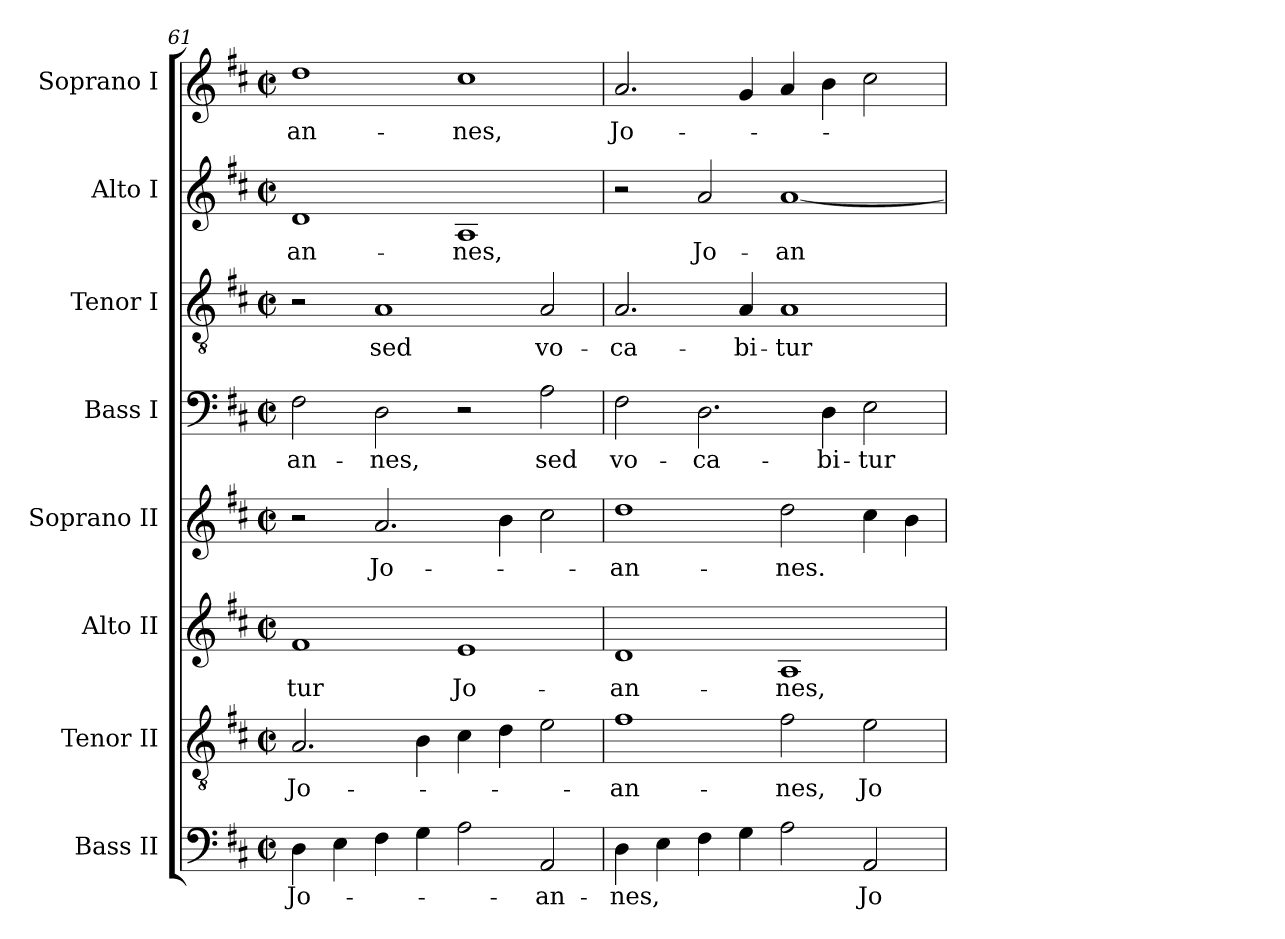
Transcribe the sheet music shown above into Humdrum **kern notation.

**kern	**text	**kern	**text	**kern	**text	**kern	**text	**kern	**text	**kern	**text	**kern	**text	**kern	**text
*part8	*part8	*part7	*part7	*part6	*part6	*part5	*part5	*part4	*part4	*part3	*part3	*part2	*part2	*part1	*part1
*staff8	*staff8	*staff7	*staff7	*staff6	*staff6	*staff5	*staff5	*staff4	*staff4	*staff3	*staff3	*staff2	*staff2	*staff1	*staff1
*I"Bass II	*	*I"Tenor II	*	*I"Alto II	*	*I"Soprano II	*	*I"Bass I	*	*I"Tenor I	*	*I"Alto I	*	*I"Soprano I	*
*I'B. II	*	*	*	*	*	*	*	*	*	*	*	*	*	*	*
*clefF4	*	*clefGv2	*	*clefG2	*	*clefG2	*	*clefF4	*	*clefGv2	*	*clefG2	*	*clefG2	*
*	*	*	*	*	*	*	*	*ITrd7c12	*	*	*	*ITrd7c12	*	*	*
*k[f#c#]	*	*k[f#c#]	*	*k[f#c#]	*	*k[f#c#]	*	*k[f#c#]	*	*k[f#c#]	*	*k[f#c#]	*	*k[f#c#]	*
*D:	*	*D:	*	*D:	*	*D:	*	*D:	*	*D:	*	*D:	*	*D:	*
*M2/2	*	*M2/2	*	*M2/2	*	*M2/2	*	*M2/2	*	*M2/2	*	*M2/2	*	*M2/2	*
*met(c|)	*	*met(c|)	*	*met(c|)	*	*met(c|)	*	*met(c|)	*	*met(c|)	*	*met(c|)	*	*met(c|)	*
=61	=61	=61	=61	=61	=61	=61	=61	=61	=61	=61	=61	=61	=61	=61	=61
!	!LO:LY:b:color=#000000	!	!	!	!	!	!	!	!	!	!	!	!	!	!
!	!	!	!LO:LY:b:color=#000000	!	!	!	!	!	!	!	!	!	!	!	!
!	!	!	!	!	!LO:LY:b:color=#000000	!	!	!	!	!	!	!	!	!	!
!	!	!	!	!	!	!	!	!	!LO:LY:b:color=#000000	!	!	!	!	!	!
!	!	!	!	!	!	!	!	!	!	!	!	!	!LO:LY:b:color=#000000	!	!
!	!	!	!	!	!	!	!	!	!	!	!	!	!	!	!LO:LY:b:color=#000000
4Di\	Jo-	2.Ai/	Jo-	1f#i	-tur	2r	.	2FF#i\	-an-	2r	.	1Di	-an-	1ddi	-an-
4Ei\	.	.	.	.	.	.	.	.	.	.	.	.	.	.	.
!	!	!	!	!	!	!	!LO:LY:b:color=#000000	!	!	!	!	!	!	!	!
!	!	!	!	!	!	!	!	!	!LO:LY:b:color=#000000	!	!	!	!	!	!
!	!	!	!	!	!	!	!	!	!	!	!LO:LY:b:color=#000000	!	!	!	!
4F#i\	.	.	.	.	.	2.ai/	Jo-	2DDi\	-nes,	1Ai	sed	.	.	.	.
4Gi\	.	4Bi\	.	.	.	.	.	.	.	.	.	.	.	.	.
!	!	!	!	!	!LO:LY:b:color=#000000	!	!	!	!	!	!	!	!	!	!
!	!	!	!	!	!	!	!	!	!	!	!	!	!LO:LY:b:color=#000000	!	!
!	!	!	!	!	!	!	!	!	!	!	!	!	!	!	!LO:LY:b:color=#000000
2Ai\	.	4c#i\	.	1ei	Jo-	.	.	2r	.	.	.	1AAi	-nes,	1cc#i	-nes,
.	.	4di\	.	.	.	4bi\	.	.	.	.	.	.	.	.	.
!	!LO:LY:b:color=#000000	!	!	!	!	!	!	!	!	!	!	!	!	!	!
!	!	!	!	!	!	!	!	!	!LO:LY:b:color=#000000	!	!	!	!	!	!
!	!	!	!	!	!	!	!	!	!	!	!LO:LY:b:color=#000000	!	!	!	!
2AAi/	-an-	2ei\	.	.	.	2cc#i\	.	2AAi\	sed	2Ai/	vo-	.	.	.	.
=62	=62	=62	=62	=62	=62	=62	=62	=62	=62	=62	=62	=62	=62	=62	=62
!	!LO:LY:b:color=#000000	!	!	!	!	!	!	!	!	!	!	!	!	!	!
!	!	!	!LO:LY:b:color=#000000	!	!	!	!	!	!	!	!	!	!	!	!
!	!	!	!	!	!LO:LY:b:color=#000000	!	!	!	!	!	!	!	!	!	!
!	!	!	!	!	!	!	!LO:LY:b:color=#000000	!	!	!	!	!	!	!	!
!	!	!	!	!	!	!	!	!	!LO:LY:b:color=#000000	!	!	!	!	!	!
!	!	!	!	!	!	!	!	!	!	!	!LO:LY:b:color=#000000	!	!	!	!
!	!	!	!	!	!	!	!	!	!	!	!	!	!	!	!LO:LY:b:color=#000000
4Di\	-nes,	1f#i	-an-	1di	-an-	1ddi	-an-	2FF#i\	vo-	2.Ai/	-ca-	2r	.	2.ai/	Jo-
4Ei\	.	.	.	.	.	.	.	.	.	.	.	.	.	.	.
!	!	!	!	!	!	!	!	!	!LO:LY:b:color=#000000	!	!	!	!	!	!
!	!	!	!	!	!	!	!	!	!	!	!	!	!LO:LY:b:color=#000000	!	!
4F#i\	.	.	.	.	.	.	.	2.DDi\	-ca-	.	.	2Ai/	Jo-	.	.
!	!	!	!	!	!	!	!	!	!	!	!LO:LY:b:color=#000000	!	!	!	!
4Gi\	.	.	.	.	.	.	.	.	.	4Ai/	-bi-	.	.	4gi/	.
!	!	!	!LO:LY:b:color=#000000	!	!	!	!	!	!	!	!	!	!	!	!
!	!	!	!	!	!LO:LY:b:color=#000000	!	!	!	!	!	!	!	!	!	!
!	!	!	!	!	!	!	!LO:LY:b:color=#000000	!	!	!	!	!	!	!	!
!	!	!	!	!	!	!	!	!	!	!	!LO:LY:b:color=#000000	!	!	!	!
!	!	!	!	!	!	!	!	!	!	!	!	!	!LO:LY:b:color=#000000	!	!
2Ai\	.	2f#i\	-nes,	1Ai	-nes,	2ddi\	-nes.	.	.	1Ai	-tur	[<1Ai	-an-	4ai/	.
!	!	!	!	!	!	!	!	!	!LO:LY:b:color=#000000	!	!	!	!	!	!
.	.	.	.	.	.	.	.	4DDi\	-bi-	.	.	.	.	4bi\	.
!	!LO:LY:b:color=#000000	!	!	!	!	!	!	!	!	!	!	!	!	!	!
!	!	!	!LO:LY:b:color=#000000	!	!	!	!	!	!	!	!	!	!	!	!
!	!	!	!	!	!	!	!	!	!LO:LY:b:color=#000000	!	!	!	!	!	!
2AAi/	Jo-	2ei\	Jo-	.	.	4cc#i\	.	2EEi\	-tur	.	.	.	.	2cc#i\	.
.	.	.	.	.	.	4bi\	.	.	.	.	.	.	.	.	.
=	=	=	=	=	=	=	=	=	=	=	=	=	=	=	=
*-	*-	*-	*-	*-	*-	*-	*-	*-	*-	*-	*-	*-	*-	*-	*-
